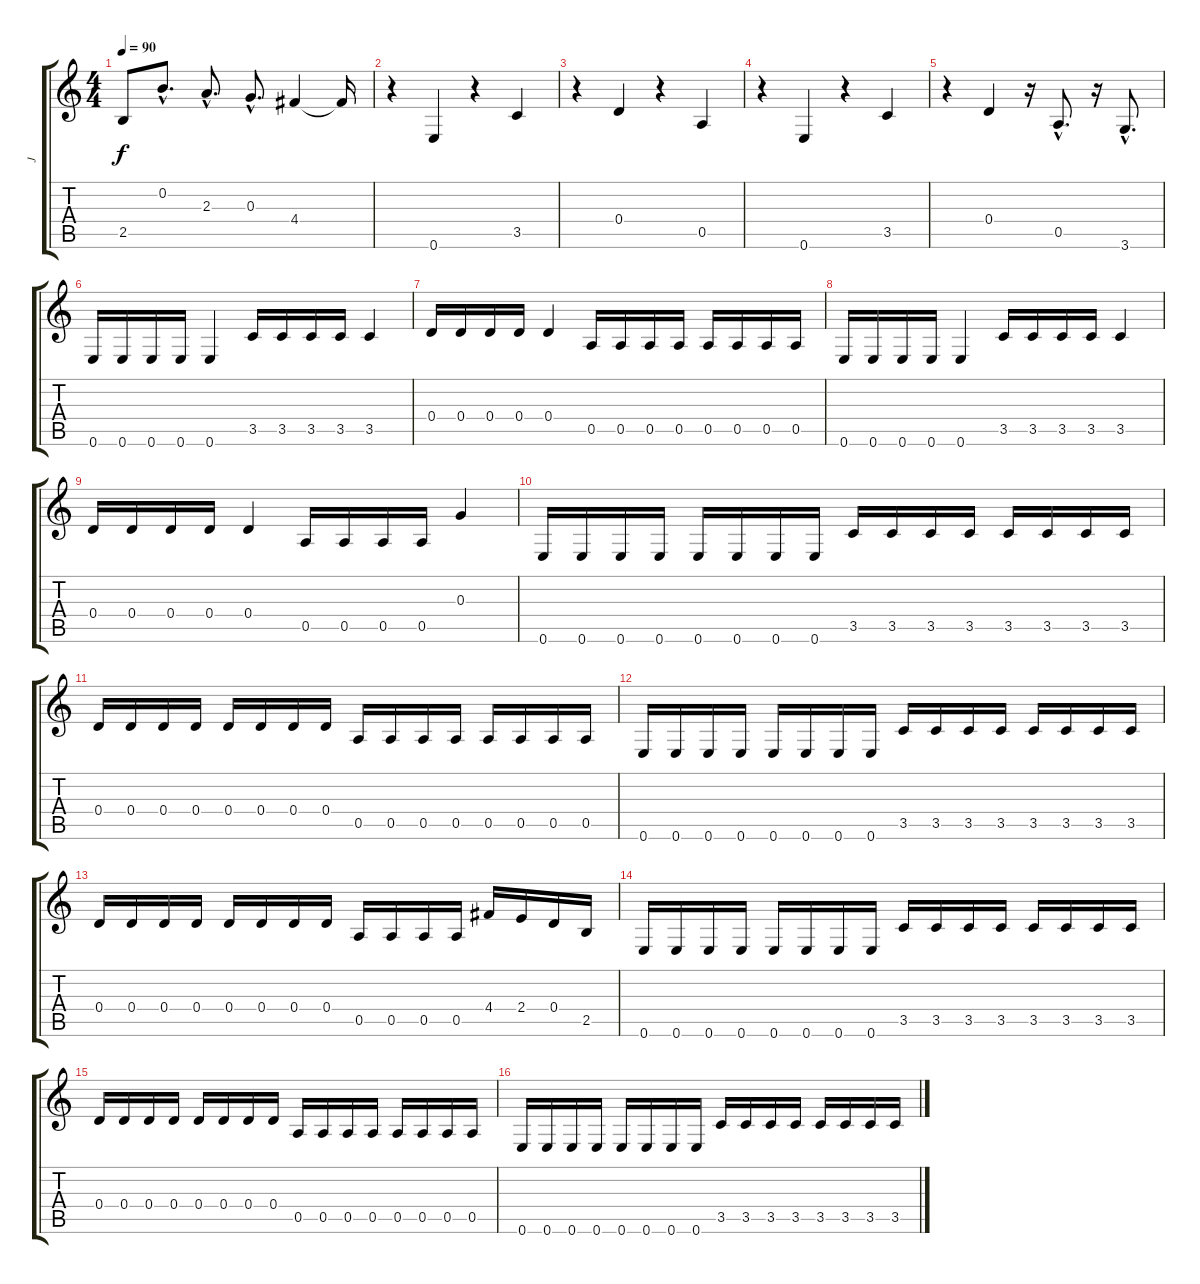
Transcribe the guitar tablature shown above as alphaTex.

\track ("J" "J") {instrument electricbassfinger}
\staff {score tabs}
\tuning (E4 B3 G3 D3 A2 E2) {hide}
\ts (4 4)
\tempo 90
\clef g2
\ks c
2.5.8{dy f} 0.2{hac}.8{d} 2.3{hac}.8{d} 0.3{hac}.8{d} 4.4.4 4.4{t}.16 |
r.4 0.6.4 r.4 3.5.4 |
r.4 0.4.4 r.4 0.5.4 |
r.4 0.6.4 r.4 3.5.4 |
r.4 0.4.4 r.16 0.5{hac}.8{d} r.16 3.6{hac}.8{d} |
0.6.16 0.6.16 0.6.16 0.6.16 0.6.4 3.5.16 3.5.16 3.5.16 3.5.16 3.5.4 |
0.4.16 0.4.16 0.4.16 0.4.16 0.4.4 0.5.16 0.5.16 0.5.16 0.5.16 0.5.16 0.5.16 0.5.16 0.5.16 |
0.6.16 0.6.16 0.6.16 0.6.16 0.6.4 3.5.16 3.5.16 3.5.16 3.5.16 3.5.4 |
0.4.16 0.4.16 0.4.16 0.4.16 0.4.4 0.5.16 0.5.16 0.5.16 0.5.16 0.3.4 |
0.6.16 0.6.16 0.6.16 0.6.16 0.6.16 0.6.16 0.6.16 0.6.16 3.5.16 3.5.16 3.5.16 3.5.16 3.5.16 3.5.16 3.5.16 3.5.16 |
0.4.16 0.4.16 0.4.16 0.4.16 0.4.16 0.4.16 0.4.16 0.4.16 0.5.16 0.5.16 0.5.16 0.5.16 0.5.16 0.5.16 0.5.16 0.5.16 |
0.6.16 0.6.16 0.6.16 0.6.16 0.6.16 0.6.16 0.6.16 0.6.16 3.5.16 3.5.16 3.5.16 3.5.16 3.5.16 3.5.16 3.5.16 3.5.16 |
0.4.16 0.4.16 0.4.16 0.4.16 0.4.16 0.4.16 0.4.16 0.4.16 0.5.16 0.5.16 0.5.16 0.5.16 4.4.16 2.4.16 0.4.16 2.5.16 |
0.6.16 0.6.16 0.6.16 0.6.16 0.6.16 0.6.16 0.6.16 0.6.16 3.5.16 3.5.16 3.5.16 3.5.16 3.5.16 3.5.16 3.5.16 3.5.16 |
0.4.16 0.4.16 0.4.16 0.4.16 0.4.16 0.4.16 0.4.16 0.4.16 0.5.16 0.5.16 0.5.16 0.5.16 0.5.16 0.5.16 0.5.16 0.5.16 |
0.6.16 0.6.16 0.6.16 0.6.16 0.6.16 0.6.16 0.6.16 0.6.16 3.5.16 3.5.16 3.5.16 3.5.16 3.5.16 3.5.16 3.5.16 3.5.16
